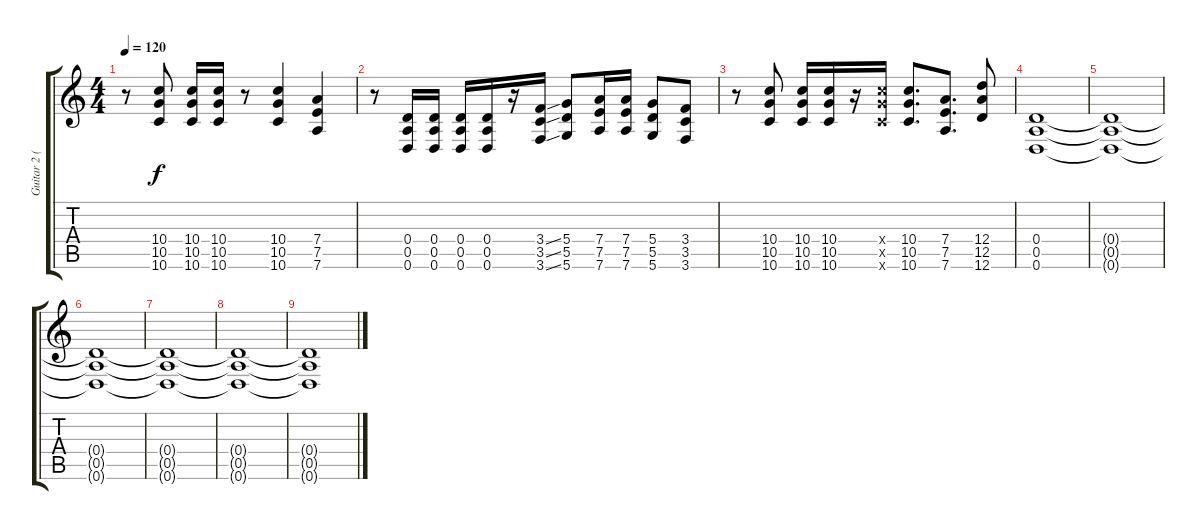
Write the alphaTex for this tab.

\track ("Guitar 2 (Adam)" "Guitar 2 (") {instrument distortionguitar}
\staff {score tabs}
\tuning (E4 B3 G3 D3 A2 D2) {hide}
\ts (4 4)
\tempo 120
\clef g2
\ks c
r.8{dy f} (10.4 10.5 10.6).8 (10.4 10.5 10.6).16 (10.4 10.5 10.6).16 r.8 (10.4 10.5 10.6).4 (7.4 7.5 7.6).4 |
r.8 (0.4 0.5 0.6).16 (0.4 0.5 0.6).16 (0.4 0.5 0.6).16 (0.4 0.5 0.6).16 r.16 (3.4{ss} 3.5{ss} 3.6{ss}).16 (5.4 5.5 5.6).8 (7.4 7.5 7.6).16 (7.4 7.5 7.6).16 (5.4 5.5 5.6).8 (3.4 3.5 3.6).8 |
r.8 (10.4 10.5 10.6).8 (10.4 10.5 10.6).16 (10.4 10.5 10.6).16 r.16 (10.4{x} 10.5{x} 10.6{x}).16 (10.4 10.5 10.6).8{d} (7.4 7.5 7.6).8{d} (12.4 12.5 12.6).8 |
(0.4 0.5 0.6).1 |
(0.4{t} 0.5{t} 0.6{t}).1 |
(0.4{t} 0.5{t} 0.6{t}).1 |
(0.4{t} 0.5{t} 0.6{t}).1 |
(0.4{t} 0.5{t} 0.6{t}).1 |
(0.4{t} 0.5{t} 0.6{t}).1
